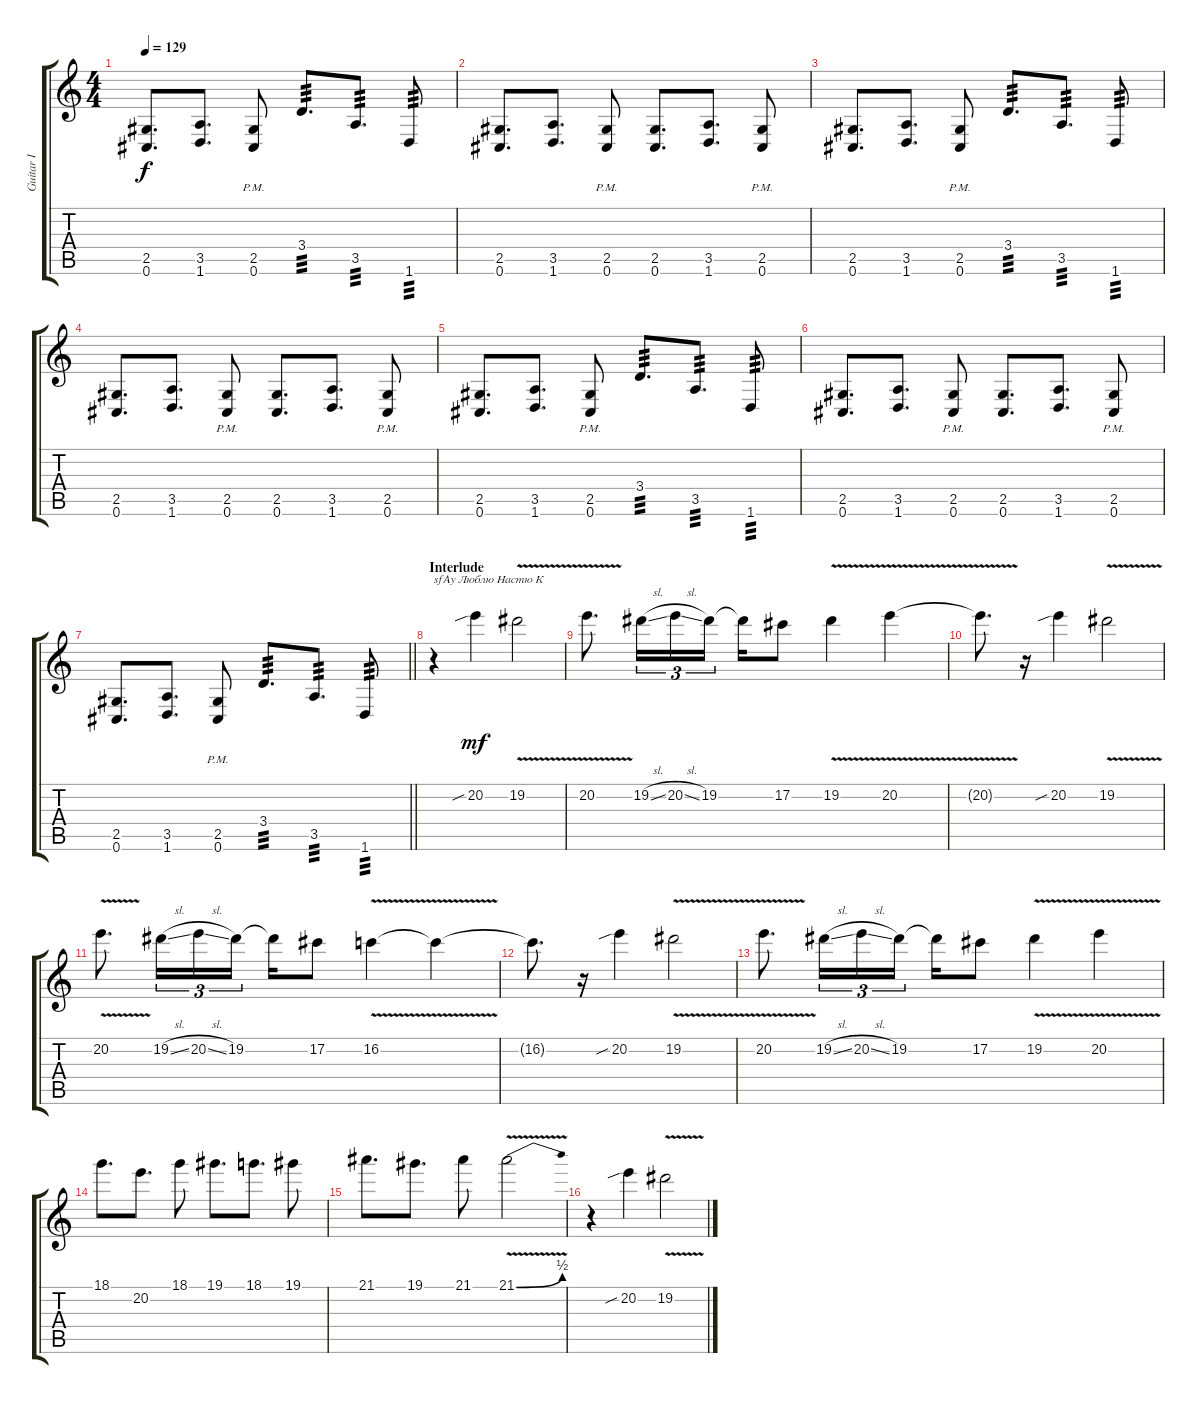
\track ("Guitar I" "Guitar I") {instrument distortionguitar}
\staff {score tabs}
\tuning (Db4 Ab3 E3 B2 Gb2 Db2) {hide}
\ts (4 4)
\tempo 129
\clef g2
\ks c
(2.5 0.6).8{d dy f} (3.5 1.6).8{d} (2.5{pm} 0.6{pm}).8 3.4.8{d tp 3} 3.5.8{d tp 3} 1.6.8{tp 3} |
(2.5 0.6).8{d} (3.5 1.6).8{d} (2.5{pm} 0.6{pm}).8 (2.5 0.6).8{d} (3.5 1.6).8{d} (2.5{pm} 0.6{pm}).8 |
(2.5 0.6).8{d} (3.5 1.6).8{d} (2.5{pm} 0.6{pm}).8 3.4.8{d tp 3} 3.5.8{d tp 3} 1.6.8{tp 3} |
(2.5 0.6).8{d} (3.5 1.6).8{d} (2.5{pm} 0.6{pm}).8 (2.5 0.6).8{d} (3.5 1.6).8{d} (2.5{pm} 0.6{pm}).8 |
(2.5 0.6).8{d} (3.5 1.6).8{d} (2.5{pm} 0.6{pm}).8 3.4.8{d tp 3} 3.5.8{d tp 3} 1.6.8{tp 3} |
(2.5 0.6).8{d} (3.5 1.6).8{d} (2.5{pm} 0.6{pm}).8 (2.5 0.6).8{d} (3.5 1.6).8{d} (2.5{pm} 0.6{pm}).8 |
\barLineRight lightlight
(2.5 0.6).8{d} (3.5 1.6).8{d} (2.5{pm} 0.6{pm}).8 3.4.8{d tp 3} 3.5.8{d tp 3} 1.6.8{tp 3} |
\section ("" "Interlude ")
r.4{txt "sfAy Люблю Настю К"} 20.2{sib}.4{dy mf} 19.2{v}.2 |
20.2{v}.8{d} 19.2{sl}.16{tu (3 2)} 20.2{sl}.16{tu (3 2)} 19.2.16{tu (3 2) beam splitsecondary} 19.2{t}.16 17.2.8 19.2{v}.4 20.2{v}.4 |
20.2{t}.8{d} r.16 20.2{sib}.4 19.2{v}.2 |
20.2{v}.8{d} 19.2{sl}.16{tu (3 2)} 20.2{sl}.16{tu (3 2)} 19.2.16{tu (3 2) beam splitsecondary} 19.2{t}.16 17.2.8 16.2{v}.4 16.2{t}.4 |
16.2{t}.8{d} r.16 20.2{sib}.4 19.2{v}.2 |
20.2{v}.8{d} 19.2{sl}.16{tu (3 2)} 20.2{sl}.16{tu (3 2)} 19.2.16{tu (3 2) beam splitsecondary} 19.2{t}.16 17.2.8 19.2{v}.4 20.2{v}.4 |
18.1.8{d} 20.2.8{d} 18.1.8 19.1.8{d} 18.1.8{d} 19.1.8 |
21.1.8{d} 19.1.8{d} 21.1.8 21.1{be (bend 0 0 60 2) v}.2 |
r.4 20.2{sib}.4 19.2{v}.2
